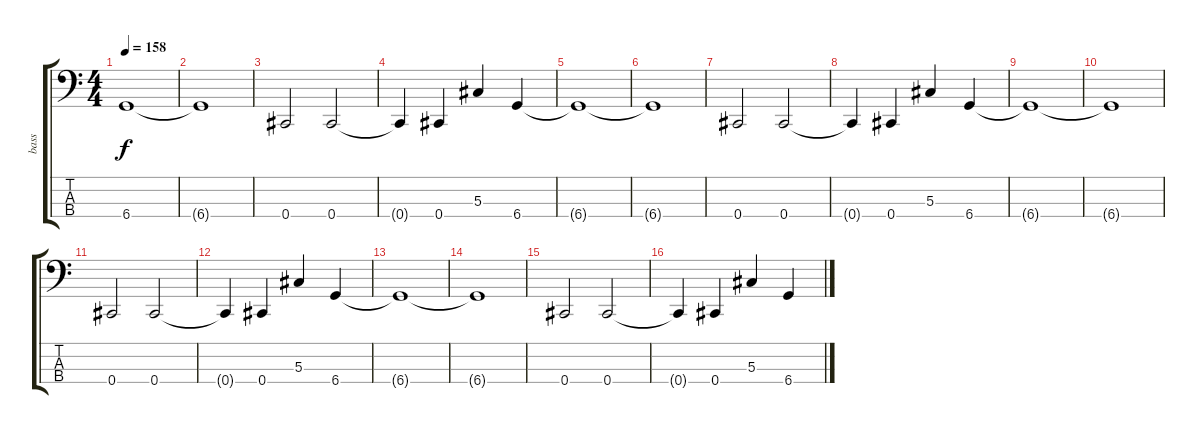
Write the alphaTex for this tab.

\track ("bass" "bass") {instrument electricbassfinger}
\staff {score tabs}
\tuning (Gb2 Db2 Ab1 Db1) {hide}
\ts (4 4)
\tempo 158
\clef f4
\ks c
6.4{t}.1{dy f} |
6.4{t}.1 |
0.4.2 0.4.2 |
0.4{t}.4 0.4.4 5.3.4 6.4.4 |
6.4{t}.1 |
6.4{t}.1 |
0.4.2 0.4.2 |
0.4{t}.4 0.4.4 5.3.4 6.4.4 |
6.4{t}.1 |
6.4{t}.1 |
0.4.2 0.4.2 |
0.4{t}.4 0.4.4 5.3.4 6.4.4 |
6.4{t}.1 |
6.4{t}.1 |
0.4.2 0.4.2 |
0.4{t}.4 0.4.4 5.3.4 6.4.4
